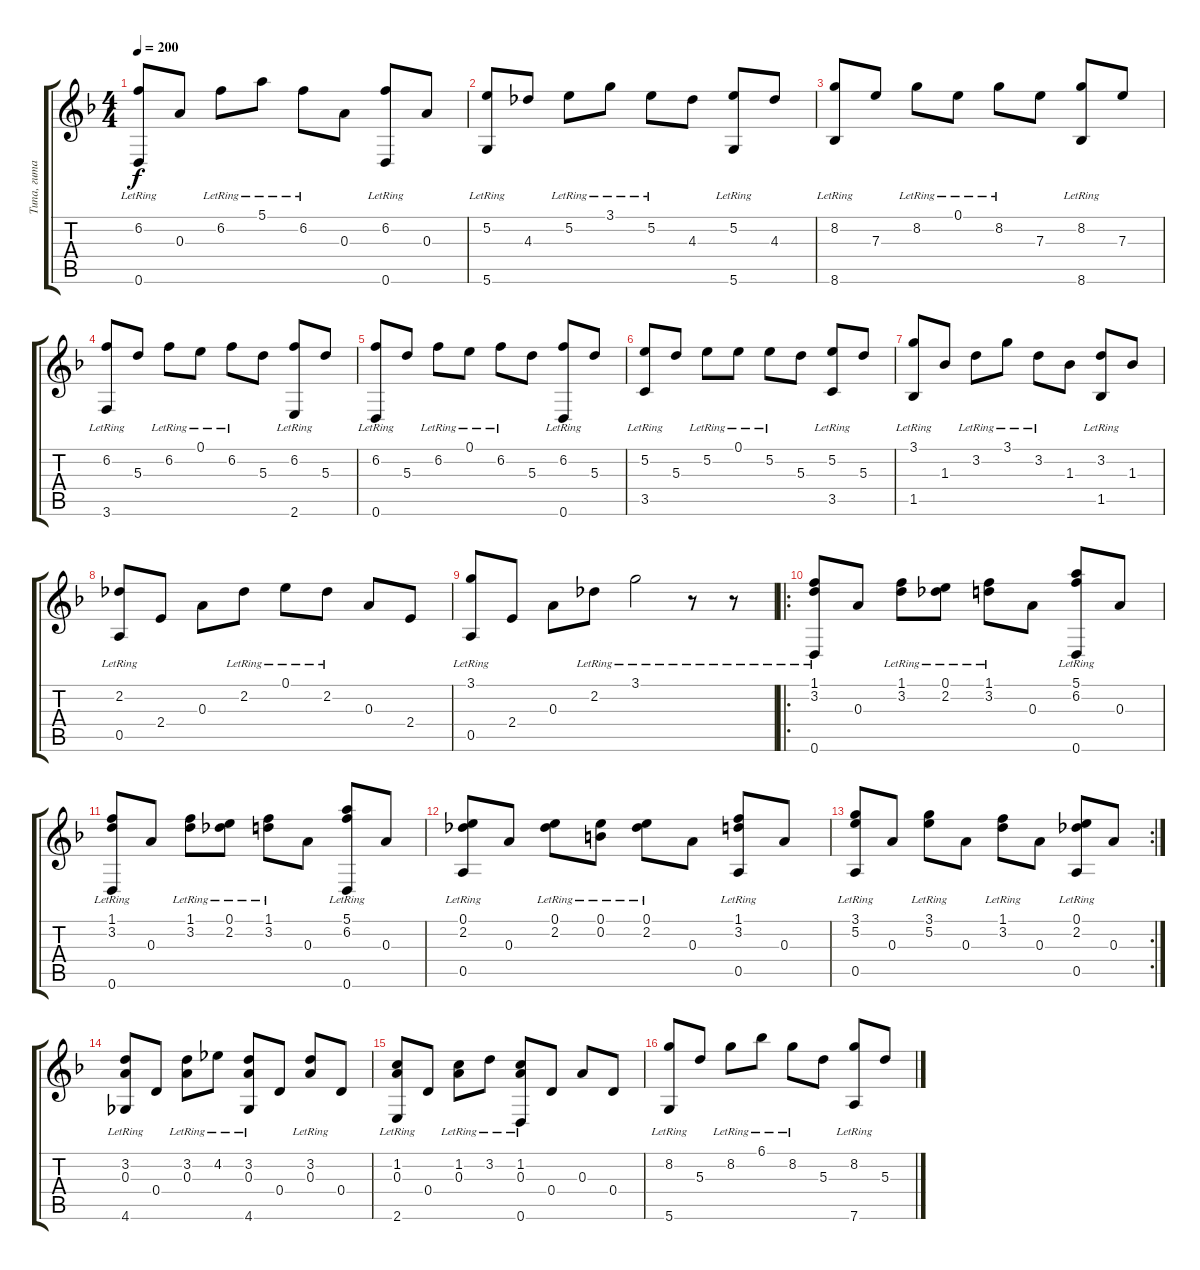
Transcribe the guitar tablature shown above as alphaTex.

\track ("Типа, гитара" "Типа, гита") {instrument acousticguitarsteel}
\staff {score tabs}
\tuning (E4 B3 A3 D3 A2 D2) {hide}
\ts (4 4)
\tempo 200
\clef g2
\ks f
(6.2{lr} 0.6{lr}).8{dy f} 0.3.8 6.2{lr}.8 5.1{lr}.8 6.2{lr}.8 0.3.8 (6.2{lr} 0.6).8 0.3.8 |
(5.2{lr} 5.6{lr}).8 4.3.8 5.2{lr}.8 3.1{lr}.8 5.2{lr}.8 4.3.8 (5.2{lr} 5.6).8 4.3.8 |
(8.2{lr} 8.6{lr}).8 7.3.8 8.2{lr}.8 0.1{lr}.8 8.2{lr}.8 7.3.8 (8.2{lr} 8.6).8 7.3.8 |
(6.2{lr} 3.6{lr}).8 5.3.8 6.2{lr}.8 0.1{lr}.8 6.2{lr}.8 5.3.8 (6.2{lr} 2.6).8 5.3.8 |
(6.2{lr} 0.6{lr}).8 5.3.8 6.2{lr}.8 0.1{lr}.8 6.2{lr}.8 5.3.8 (6.2{lr} 0.6).8 5.3.8 |
(5.2{lr} 3.5{lr}).8 5.3.8 5.2{lr}.8 0.1{lr}.8 5.2{lr}.8 5.3.8 (5.2{lr} 3.5).8 5.3.8 |
(3.1{lr} 1.5{lr}).8 1.3.8 3.2{lr}.8 3.1{lr}.8 3.2{lr}.8 1.3.8 (3.2{lr} 1.5).8 1.3.8 |
(2.2{lr} 0.5{lr}).8 2.4.8 0.3.8 2.2{lr}.8 0.1{lr}.8 2.2{lr}.8 0.3.8 2.4.8 |
(3.1{lr} 0.5{lr}).8 2.4.8 0.3.8 2.2{lr}.8 3.1{lr}.2 r.8 r.8 |
\ro
(1.1{lr} 3.2{lr} 0.6{lr}).8 0.3.8 (1.1{lr} 3.2{lr}).8 (0.1{lr} 2.2{lr}).8 (1.1{lr} 3.2{lr}).8 0.3.8 (5.1{lr} 6.2{lr} 0.6).8 0.3.8 |
(1.1{lr} 3.2{lr} 0.6{lr}).8 0.3.8 (1.1{lr} 3.2{lr}).8 (0.1{lr} 2.2{lr}).8 (1.1{lr} 3.2{lr}).8 0.3.8 (5.1{lr} 6.2{lr} 0.6).8 0.3.8 |
(0.1{lr} 2.2{lr} 0.5{lr}).8 0.3.8 (0.1{lr} 2.2{lr}).8 (0.1{lr} 0.2{lr}).8 (0.1{lr} 2.2{lr}).8 0.3.8 (1.1{lr} 3.2{lr} 0.5).8 0.3.8 |
\rc 2
(3.1{lr} 5.2{lr} 0.5{lr}).8 0.3.8 (3.1{lr} 5.2{lr}).8 0.3.8 (1.1{lr} 3.2{lr}).8 0.3.8 (0.1{lr} 2.2{lr} 0.5).8 0.3.8 |
(3.2{lr} 0.3 4.6{lr}).8 0.4.8 (3.2{lr} 0.3).8 4.2{lr}.8 (3.2{lr} 0.3 4.6{lr}).8 0.4.8 (3.2{lr} 0.3).8 0.4.8 |
(1.2{lr} 0.3 2.6{lr}).8 0.4.8 (1.2{lr} 0.3).8 3.2{lr}.8 (1.2{lr} 0.3 0.6{lr}).8 0.4.8 0.3.8 0.4.8 |
(8.2{lr} 5.6{lr}).8 5.3.8 8.2{lr}.8 6.1{lr}.8 8.2{lr}.8 5.3.8 (8.2{lr} 7.6).8 5.3.8
